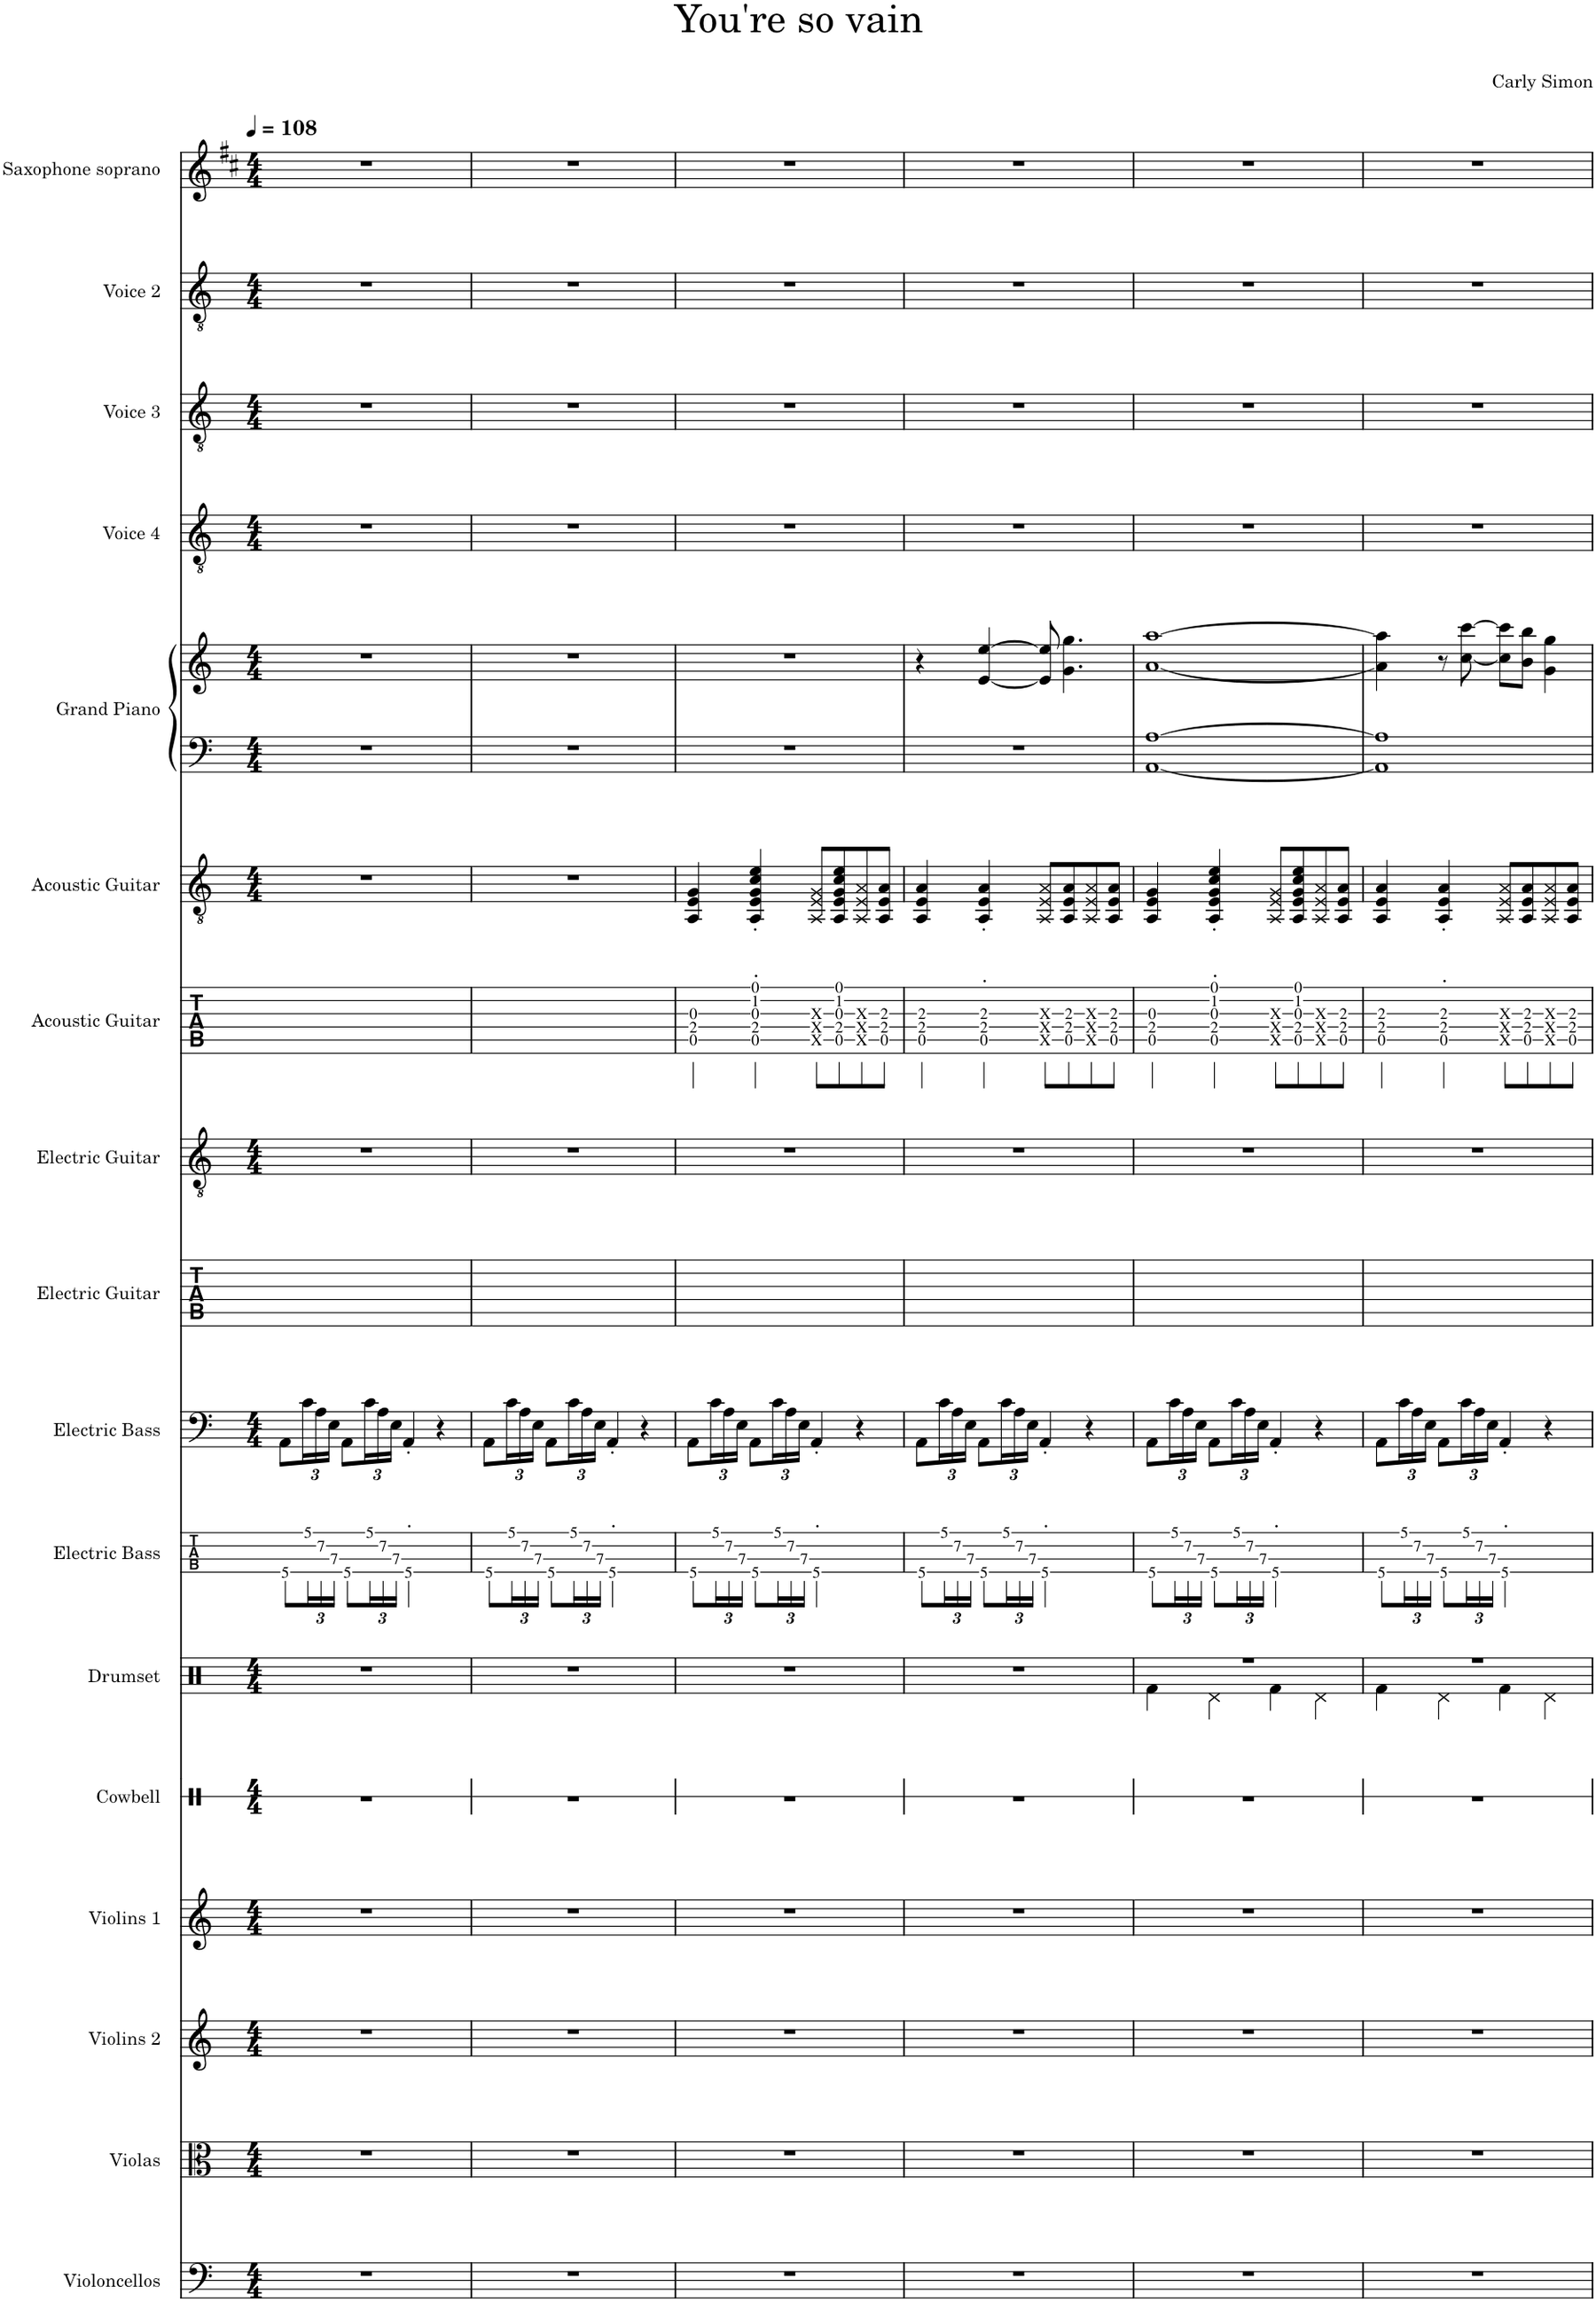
**kern	**kern	**kern	**kern	**kern	**kern	**kern	**kern	**kern	**kern	**kern	**kern	**kern	**kern	**kern	**kern	**kern	**kern
*part17	*part16	*part15	*part14	*part13	*part12	*part11	*part10	*part9	*part8	*part7	*part6	*part5	*part5	*part4	*part3	*part2	*part1
*staff18	*staff17	*staff16	*staff15	*staff14	*staff13	*staff12	*staff11	*staff10	*staff9	*staff8	*staff7	*staff6	*staff5	*staff4	*staff3	*staff2	*staff1
*I"Violoncellos	*I"Violas	*I"Violins 2	*I"Violins 1	*I"Cowbell	*I"Drumset	*I"Electric Bass	*I"Electric Bass	*I"Electric Guitar	*I"Electric Guitar	*I"Acoustic Guitar	*I"Acoustic Guitar	*I"Grand Piano	*	*I"Voice 4	*I"Voice 3	*I"Voice 2	*I"Saxophone soprano
*I'Vcs.	*I'Vlas.	*I'Vlns. 2	*I'Vlns. 1	*I'Cwb.	*I'D. Set	*I'El. B.	*I'El. B.	*I'El. Guit.	*I'El. Guit.	*I'Guit.	*I'Guit.	*I'Pno.	*	*I'Vo. 4	*I'Vo. 3	*I'Vo. 2	*I'Sax. S.
*	*	*	*	*stria1	*	*stria4	*	*stria6	*	*stria6	*	*	*	*	*	*	*
*clefF4	*clefC3	*clefG2	*clefG2	*clefX	*clefX	*	*clefF4	*	*clefGv2	*	*clefGv2	*clefF4	*clefG2	*clefGv2	*clefGv2	*clefGv2	*clefG2
*	*	*	*	*	*	*Trd7c12	*Trd7c12	*	*	*	*	*	*	*	*	*	*Trd1c2
*k[]	*k[]	*k[]	*k[]	*k[]	*k[]	*k[]	*k[]	*k[]	*k[]	*k[]	*k[]	*k[]	*k[]	*k[]	*k[]	*k[]	*k[f#c#]
*M4/4	*M4/4	*M4/4	*M4/4	*M4/4	*M4/4	*M4/4	*M4/4	*M4/4	*M4/4	*M4/4	*M4/4	*M4/4	*M4/4	*M4/4	*M4/4	*M4/4	*M4/4
*MM108	*MM108	*MM108	*MM108	*MM108	*MM108	*MM108	*MM108	*MM108	*MM108	*MM108	*MM108	*MM108	*MM108	*MM108	*MM108	*MM108	*MM108
=1	=1	=1	=1	=1	=1	=1	=1	=1	=1	=1	=1	=1	=1	=1	=1	=1	=1
1r	1r	1r	1r	1r	1r	8AA\L	8AA\L	1r	1r	1r	1r	1r	1r	1r	1r	1r	1r
*	*	*	*	*	*	*Xbrackettup	*Xbrackettup	*	*	*	*	*	*	*	*	*	*
.	.	.	.	.	.	24c\L	24c\L	.	.	.	.	.	.	.	.	.	.
.	.	.	.	.	.	24A\	24A\	.	.	.	.	.	.	.	.	.	.
.	.	.	.	.	.	24E\JJ	24E\JJ	.	.	.	.	.	.	.	.	.	.
.	.	.	.	.	.	8AA\L	8AA\L	.	.	.	.	.	.	.	.	.	.
.	.	.	.	.	.	24c\L	24c\L	.	.	.	.	.	.	.	.	.	.
.	.	.	.	.	.	24A\	24A\	.	.	.	.	.	.	.	.	.	.
.	.	.	.	.	.	24E\JJ	24E\JJ	.	.	.	.	.	.	.	.	.	.
.	.	.	.	.	.	4AA'\	4AA'/	.	.	.	.	.	.	.	.	.	.
.	.	.	.	.	.	4r	4r	.	.	.	.	.	.	.	.	.	.
=2	=2	=2	=2	=2	=2	=2	=2	=2	=2	=2	=2	=2	=2	=2	=2	=2	=2
1r	1r	1r	1r	1r	1r	8AA\L	8AA\L	1r	1r	1r	1r	1r	1r	1r	1r	1r	1r
.	.	.	.	.	.	24c\L	24c\L	.	.	.	.	.	.	.	.	.	.
.	.	.	.	.	.	24A\	24A\	.	.	.	.	.	.	.	.	.	.
.	.	.	.	.	.	24E\JJ	24E\JJ	.	.	.	.	.	.	.	.	.	.
.	.	.	.	.	.	8AA\L	8AA\L	.	.	.	.	.	.	.	.	.	.
.	.	.	.	.	.	24c\L	24c\L	.	.	.	.	.	.	.	.	.	.
.	.	.	.	.	.	24A\	24A\	.	.	.	.	.	.	.	.	.	.
.	.	.	.	.	.	24E\JJ	24E\JJ	.	.	.	.	.	.	.	.	.	.
.	.	.	.	.	.	4AA'\	4AA'/	.	.	.	.	.	.	.	.	.	.
.	.	.	.	.	.	4r	4r	.	.	.	.	.	.	.	.	.	.
=3	=3	=3	=3	=3	=3	=3	=3	=3	=3	=3	=3	=3	=3	=3	=3	=3	=3
1r	1r	1r	1r	1r	1r	8AA\L	8AA\L	1r	1r	4AA\ 4E\ 4G\	4AA/ 4E/ 4G/	1r	1r	1r	1r	1r	1r
.	.	.	.	.	.	24c\L	24c\L	.	.	.	.	.	.	.	.	.	.
.	.	.	.	.	.	24A\	24A\	.	.	.	.	.	.	.	.	.	.
.	.	.	.	.	.	24E\JJ	24E\JJ	.	.	.	.	.	.	.	.	.	.
.	.	.	.	.	.	8AA\L	8AA\L	.	.	4AA\' 4E\' 4G\' 4c\' 4e\'	4AA/' 4E/' 4G/' 4c/' 4e/'	.	.	.	.	.	.
.	.	.	.	.	.	24c\L	24c\L	.	.	.	.	.	.	.	.	.	.
.	.	.	.	.	.	24A\	24A\	.	.	.	.	.	.	.	.	.	.
.	.	.	.	.	.	24E\JJ	24E\JJ	.	.	.	.	.	.	.	.	.	.
.	.	.	.	.	.	4AA'\	4AA'/	.	.	8AA\ 8E\ 8G\L	8AA/ 8E/ 8G/L	.	.	.	.	.	.
.	.	.	.	.	.	.	.	.	.	8AA\ 8E\ 8G\ 8c\ 8e\	8AA/ 8E/ 8G/ 8c/ 8e/	.	.	.	.	.	.
.	.	.	.	.	.	4r	4r	.	.	8AA\ 8E\ 8A\	8AA/ 8E/ 8A/	.	.	.	.	.	.
.	.	.	.	.	.	.	.	.	.	8AA\ 8E\ 8A\J	8AA/ 8E/ 8A/J	.	.	.	.	.	.
=4	=4	=4	=4	=4	=4	=4	=4	=4	=4	=4	=4	=4	=4	=4	=4	=4	=4
1r	1r	1r	1r	1r	1r	8AA\L	8AA\L	1r	1r	4AA\ 4E\ 4A\	4AA/ 4E/ 4A/	1r	4r	1r	1r	1r	1r
.	.	.	.	.	.	24c\L	24c\L	.	.	.	.	.	.	.	.	.	.
.	.	.	.	.	.	24A\	24A\	.	.	.	.	.	.	.	.	.	.
.	.	.	.	.	.	24E\JJ	24E\JJ	.	.	.	.	.	.	.	.	.	.
.	.	.	.	.	.	8AA\L	8AA\L	.	.	4AA\' 4E\' 4A\'	4AA/' 4E/' 4A/'	.	[4e/ [4ee/	.	.	.	.
.	.	.	.	.	.	24c\L	24c\L	.	.	.	.	.	.	.	.	.	.
.	.	.	.	.	.	24A\	24A\	.	.	.	.	.	.	.	.	.	.
.	.	.	.	.	.	24E\JJ	24E\JJ	.	.	.	.	.	.	.	.	.	.
.	.	.	.	.	.	4AA'\	4AA'/	.	.	8AA\ 8E\ 8A\L	8AA/ 8E/ 8A/L	.	8e/] 8ee/]	.	.	.	.
.	.	.	.	.	.	.	.	.	.	8AA\ 8E\ 8A\	8AA/ 8E/ 8A/	.	4.g\ 4.gg\	.	.	.	.
.	.	.	.	.	.	4r	4r	.	.	8AA\ 8E\ 8A\	8AA/ 8E/ 8A/	.	.	.	.	.	.
.	.	.	.	.	.	.	.	.	.	8AA\ 8E\ 8A\J	8AA/ 8E/ 8A/J	.	.	.	.	.	.
=5	=5	=5	=5	=5	=5	=5	=5	=5	=5	=5	=5	=5	=5	=5	=5	=5	=5
*	*	*	*	*	*^	*	*	*	*	*	*	*	*	*	*	*	*
1r	1r	1r	1r	1r	1r	4Rf\	8AA\L	8AA\L	1r	1r	4AA\ 4E\ 4G\	4AA/ 4E/ 4G/	[1AA [1A	[1a [1aa	1r	1r	1r	1r
.	.	.	.	.	.	.	24c\L	24c\L	.	.	.	.	.	.	.	.	.	.
.	.	.	.	.	.	.	24A\	24A\	.	.	.	.	.	.	.	.	.	.
.	.	.	.	.	.	.	24E\JJ	24E\JJ	.	.	.	.	.	.	.	.	.	.
.	.	.	.	.	.	4Rd\	8AA\L	8AA\L	.	.	4AA\' 4E\' 4G\' 4c\' 4e\'	4AA/' 4E/' 4G/' 4c/' 4e/'	.	.	.	.	.	.
.	.	.	.	.	.	.	24c\L	24c\L	.	.	.	.	.	.	.	.	.	.
.	.	.	.	.	.	.	24A\	24A\	.	.	.	.	.	.	.	.	.	.
.	.	.	.	.	.	.	24E\JJ	24E\JJ	.	.	.	.	.	.	.	.	.	.
.	.	.	.	.	.	4Rf\	4AA'\	4AA'/	.	.	8AA\ 8E\ 8G\L	8AA/ 8E/ 8G/L	.	.	.	.	.	.
.	.	.	.	.	.	.	.	.	.	.	8AA\ 8E\ 8G\ 8c\ 8e\	8AA/ 8E/ 8G/ 8c/ 8e/	.	.	.	.	.	.
.	.	.	.	.	.	4Rd\	4r	4r	.	.	8AA\ 8E\ 8A\	8AA/ 8E/ 8A/	.	.	.	.	.	.
.	.	.	.	.	.	.	.	.	.	.	8AA\ 8E\ 8A\J	8AA/ 8E/ 8A/J	.	.	.	.	.	.
=6	=6	=6	=6	=6	=6	=6	=6	=6	=6	=6	=6	=6	=6	=6	=6	=6	=6	=6
1r	1r	1r	1r	1r	1r	4Rf\	8AA\L	8AA\L	1r	1r	4AA\ 4E\ 4A\	4AA/ 4E/ 4A/	1AA] 1A]	4a\] 4aa\]	1r	1r	1r	1r
.	.	.	.	.	.	.	24c\L	24c\L	.	.	.	.	.	.	.	.	.	.
.	.	.	.	.	.	.	24A\	24A\	.	.	.	.	.	.	.	.	.	.
.	.	.	.	.	.	.	24E\JJ	24E\JJ	.	.	.	.	.	.	.	.	.	.
.	.	.	.	.	.	4Rd\	8AA\L	8AA\L	.	.	4AA\' 4E\' 4A\'	4AA/' 4E/' 4A/'	.	8r	.	.	.	.
.	.	.	.	.	.	.	24c\L	24c\L	.	.	.	.	.	[8cc\ [8ccc\	.	.	.	.
.	.	.	.	.	.	.	24A\	24A\	.	.	.	.	.	.	.	.	.	.
.	.	.	.	.	.	.	24E\JJ	24E\JJ	.	.	.	.	.	.	.	.	.	.
.	.	.	.	.	.	4Rf\	4AA'\	4AA'/	.	.	8AA\ 8E\ 8A\L	8AA/ 8E/ 8A/L	.	8cc\] 8ccc\]L	.	.	.	.
.	.	.	.	.	.	.	.	.	.	.	8AA\ 8E\ 8A\	8AA/ 8E/ 8A/	.	8b\ 8bb\J	.	.	.	.
.	.	.	.	.	.	4Rd\	4r	4r	.	.	8AA\ 8E\ 8A\	8AA/ 8E/ 8A/	.	4g\ 4gg\	.	.	.	.
.	.	.	.	.	.	.	.	.	.	.	8AA\ 8E\ 8A\J	8AA/ 8E/ 8A/J	.	.	.	.	.	.
*	*	*	*	*	*v	*v	*	*	*	*	*	*	*	*	*	*	*	*
=	=	=	=	=	=	=	=	=	=	=	=	=	=	=	=	=	=
*-	*-	*-	*-	*-	*-	*-	*-	*-	*-	*-	*-	*-	*-	*-	*-	*-	*-
